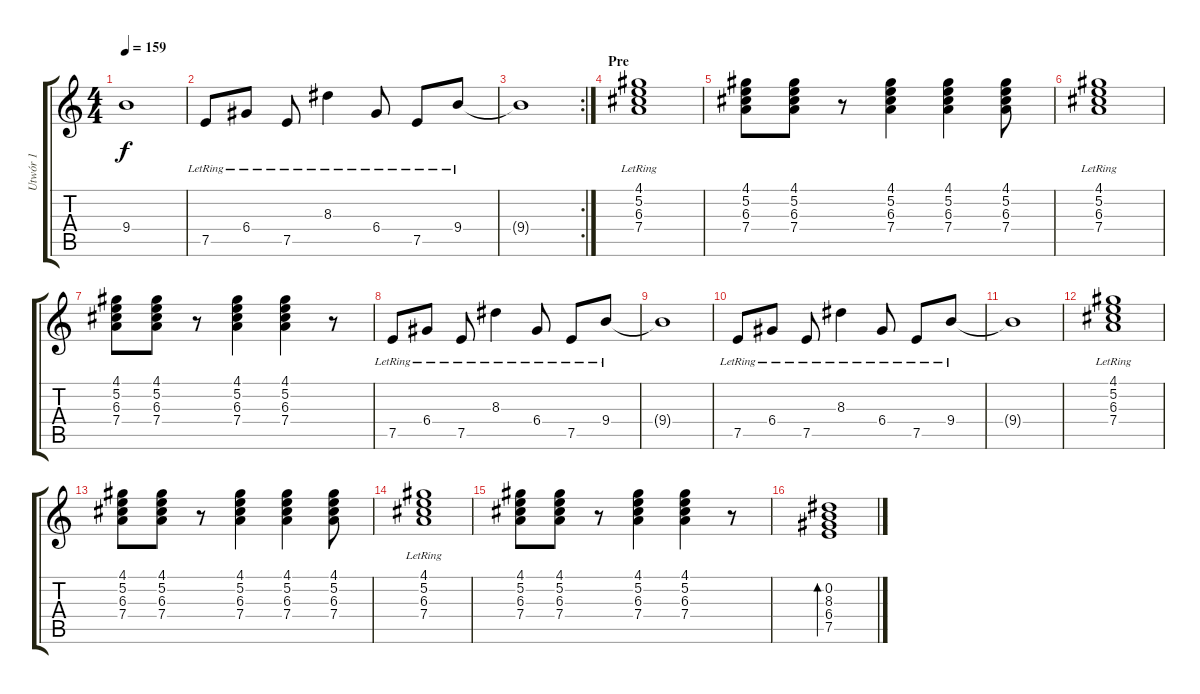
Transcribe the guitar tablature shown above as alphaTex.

\track ("Utwór 1" "Utwór 1") {instrument electricguitarjazz}
\staff {score tabs}
\tuning (E4 B3 G3 D3 A2 E2) {hide}
\ts (4 4)
\tempo 159
\clef g2
\ks c
9.4{t}.1{dy f} |
7.5{lr}.8 6.4{lr}.8 7.5{lr}.8 8.3{lr}.4 6.4{lr}.8 7.5{lr}.8 9.4{lr}.8 |
\rc 2
9.4{t}.1 |
\section ("" "Pre")
(4.1{lr} 5.2{lr} 6.3{lr} 7.4{lr}).1 |
(4.1 5.2 6.3 7.4).8 (4.1 5.2 6.3 7.4).8 r.8 (4.1 5.2 6.3 7.4).4 (4.1 5.2 6.3 7.4).4 (4.1 5.2 6.3 7.4).8 |
(4.1{lr} 5.2{lr} 6.3{lr} 7.4{lr}).1 |
(4.1 5.2 6.3 7.4).8 (4.1 5.2 6.3 7.4).8 r.8 (4.1 5.2 6.3 7.4).4 (4.1 5.2 6.3 7.4).4 r.8 |
7.5{lr}.8 6.4{lr}.8 7.5{lr}.8 8.3{lr}.4 6.4{lr}.8 7.5{lr}.8 9.4{lr}.8 |
9.4{t}.1 |
7.5{lr}.8 6.4{lr}.8 7.5{lr}.8 8.3{lr}.4 6.4{lr}.8 7.5{lr}.8 9.4{lr}.8 |
9.4{t}.1 |
(4.1{lr} 5.2{lr} 6.3{lr} 7.4{lr}).1 |
(4.1 5.2 6.3 7.4).8 (4.1 5.2 6.3 7.4).8 r.8 (4.1 5.2 6.3 7.4).4 (4.1 5.2 6.3 7.4).4 (4.1 5.2 6.3 7.4).8 |
(4.1{lr} 5.2{lr} 6.3{lr} 7.4{lr}).1 |
(4.1 5.2 6.3 7.4).8 (4.1 5.2 6.3 7.4).8 r.8 (4.1 5.2 6.3 7.4).4 (4.1 5.2 6.3 7.4).4 r.8 |
(0.2 8.3 6.4 7.5).1{bd 30}
